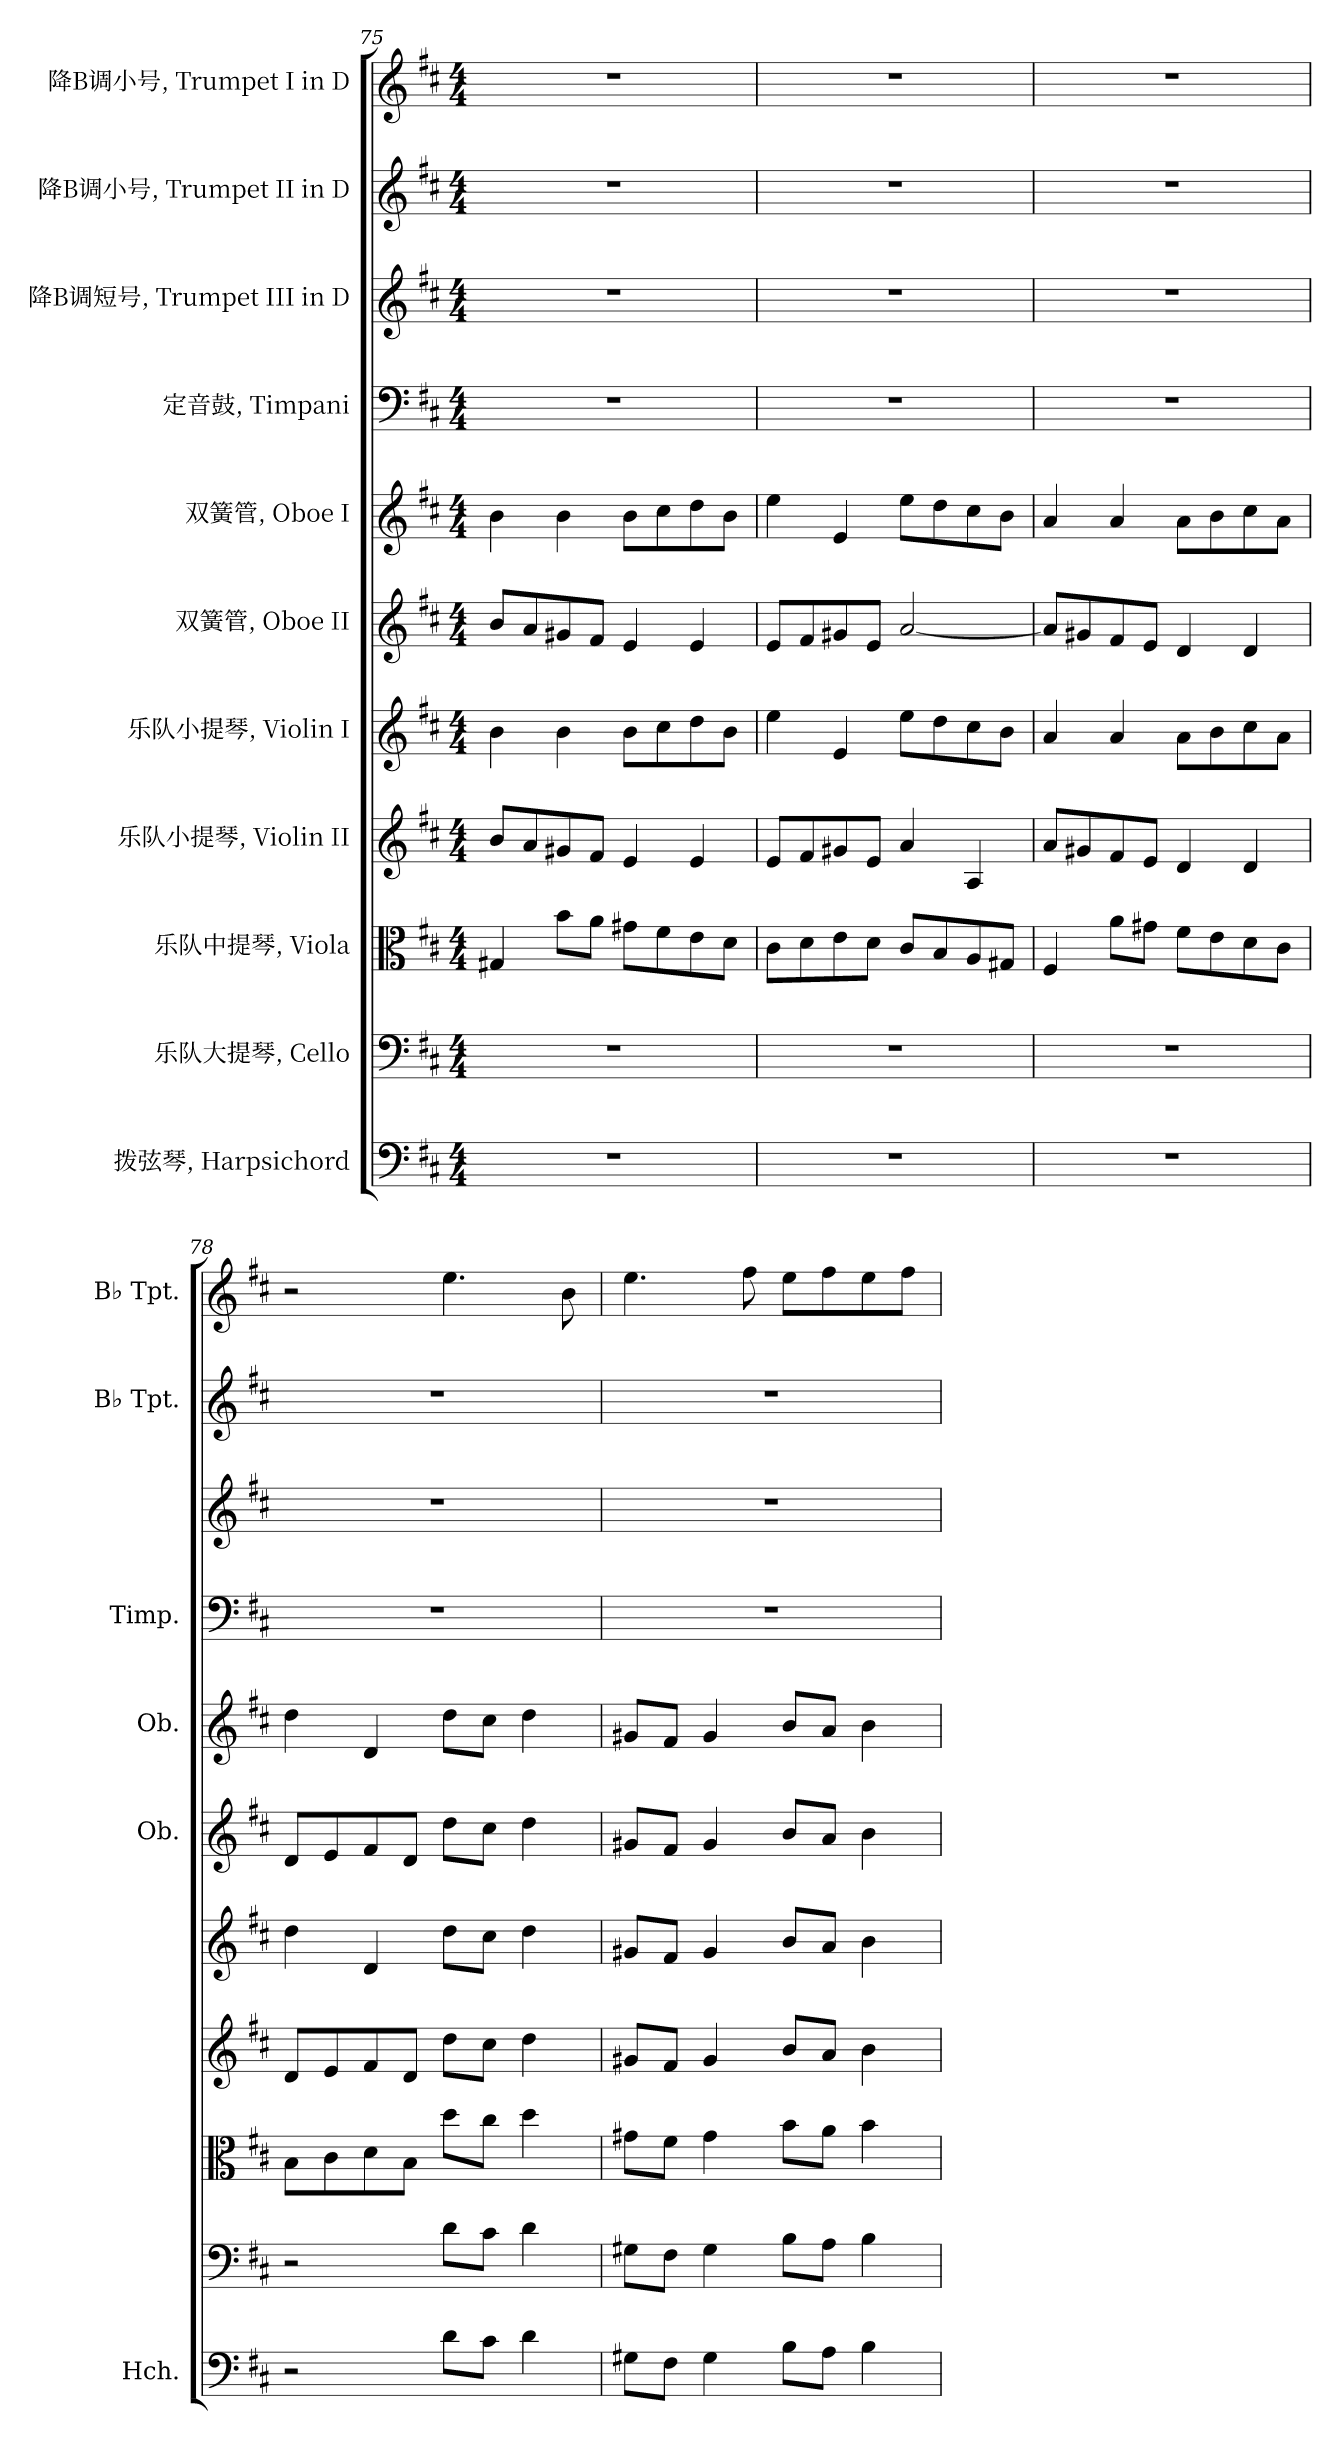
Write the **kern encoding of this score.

**kern	**kern	**kern	**kern	**kern	**kern	**kern	**kern	**kern	**kern	**kern
*part11	*part10	*part9	*part8	*part7	*part6	*part5	*part4	*part3	*part2	*part1
*staff11	*staff10	*staff9	*staff8	*staff7	*staff6	*staff5	*staff4	*staff3	*staff2	*staff1
*I"拨弦琴, Harpsichord	*I"乐队大提琴, Cello	*I"乐队中提琴, Viola	*I"乐队小提琴, Violin II	*I"乐队小提琴, Violin I	*I"双簧管, Oboe II	*I"双簧管, Oboe I	*I"定音鼓, Timpani	*I"降B调短号, Trumpet III in D	*I"降B调小号, Trumpet II in D	*I"降B调小号, Trumpet I in D
*I'Hch.	*	*	*	*	*I'Ob.	*I'Ob.	*I'Timp.	*	*I'B♭ Tpt.	*I'B♭ Tpt.
*clefF4	*clefF4	*clefC3	*clefG2	*clefG2	*clefG2	*clefG2	*clefF4	*clefG2	*clefG2	*clefG2
*	*	*	*	*	*	*	*	*ITrd1c2	*ITrd1c2	*ITrd1c2
*k[f#c#]	*k[f#c#]	*k[f#c#]	*k[f#c#]	*k[f#c#]	*k[f#c#]	*k[f#c#]	*k[f#c#]	*k[]	*k[]	*k[]
*M4/4	*M4/4	*M4/4	*M4/4	*M4/4	*M4/4	*M4/4	*M4/4	*M4/4	*M4/4	*M4/4
=75	=75	=75	=75	=75	=75	=75	=75	=75	=75	=75
1r	1r	4G#X/	8b/L	4b\	8b/L	4b\	1r	1r	1r	1r
.	.	.	8a/	.	8a/	.	.	.	.	.
.	.	8b\L	8g#X/	4b\	8g#X/	4b\	.	.	.	.
.	.	8a\J	8f#/J	.	8f#/J	.	.	.	.	.
.	.	8g#X\L	4e/	8b\L	4e/	8b\L	.	.	.	.
.	.	8f#\	.	8cc#\	.	8cc#\	.	.	.	.
.	.	8e\	4e/	8dd\	4e/	8dd\	.	.	.	.
.	.	8d\J	.	8b\J	.	8b\J	.	.	.	.
=76	=76	=76	=76	=76	=76	=76	=76	=76	=76	=76
1r	1r	8c#\L	8e/L	4ee\	8e/L	4ee\	1r	1r	1r	1r
.	.	8d\	8f#/	.	8f#/	.	.	.	.	.
.	.	8e\	8g#X/	4e/	8g#X/	4e/	.	.	.	.
.	.	8d\J	8e/J	.	8e/J	.	.	.	.	.
.	.	8c#/L	4a/	8ee\L	[2a/	8ee\L	.	.	.	.
.	.	8B/	.	8dd\	.	8dd\	.	.	.	.
.	.	8A/	4A/	8cc#\	.	8cc#\	.	.	.	.
.	.	8G#X/J	.	8b\J	.	8b\J	.	.	.	.
=77	=77	=77	=77	=77	=77	=77	=77	=77	=77	=77
1r	1r	4F#/	8a/L	4a/	8a/L]	4a/	1r	1r	1r	1r
.	.	.	8g#X/	.	8g#X/	.	.	.	.	.
.	.	8a\L	8f#/	4a/	8f#/	4a/	.	.	.	.
.	.	8g#X\J	8e/J	.	8e/J	.	.	.	.	.
.	.	8f#\L	4d/	8a\L	4d/	8a\L	.	.	.	.
.	.	8e\	.	8b\	.	8b\	.	.	.	.
.	.	8d\	4d/	8cc#\	4d/	8cc#\	.	.	.	.
.	.	8c#\J	.	8a\J	.	8a\J	.	.	.	.
!!LO:PB:g=z
=78	=78	=78	=78	=78	=78	=78	=78	=78	=78	=78
2r	2r	8B\L	8d/L	4dd\	8d/L	4dd\	1r	1r	1r	2r
.	.	8c#\	8e/	.	8e/	.	.	.	.	.
.	.	8d\	8f#/	4d/	8f#/	4d/	.	.	.	.
.	.	8B\J	8d/J	.	8d/J	.	.	.	.	.
8d\L	8d\L	8dd\L	8dd\L	8dd\L	8dd\L	8dd\L	.	.	.	4.dd\
8c#\J	8c#\J	8cc#\J	8cc#\J	8cc#\J	8cc#\J	8cc#\J	.	.	.	.
4d\	4d\	4dd\	4dd\	4dd\	4dd\	4dd\	.	.	.	.
.	.	.	.	.	.	.	.	.	.	8a\
=79	=79	=79	=79	=79	=79	=79	=79	=79	=79	=79
8G#X\L	8G#X\L	8g#X\L	8g#X/L	8g#X/L	8g#X/L	8g#X/L	1r	1r	1r	4.dd\
8F#\J	8F#\J	8f#\J	8f#/J	8f#/J	8f#/J	8f#/J	.	.	.	.
4G#\	4G#\	4g#\	4g#/	4g#/	4g#/	4g#/	.	.	.	.
.	.	.	.	.	.	.	.	.	.	8ee\
8B\L	8B\L	8b\L	8b/L	8b/L	8b/L	8b/L	.	.	.	8dd\L
8A\J	8A\J	8a\J	8a/J	8a/J	8a/J	8a/J	.	.	.	8ee\
4B\	4B\	4b\	4b\	4b\	4b\	4b\	.	.	.	8dd\
.	.	.	.	.	.	.	.	.	.	8ee\J
=	=	=	=	=	=	=	=	=	=	=
*-	*-	*-	*-	*-	*-	*-	*-	*-	*-	*-
